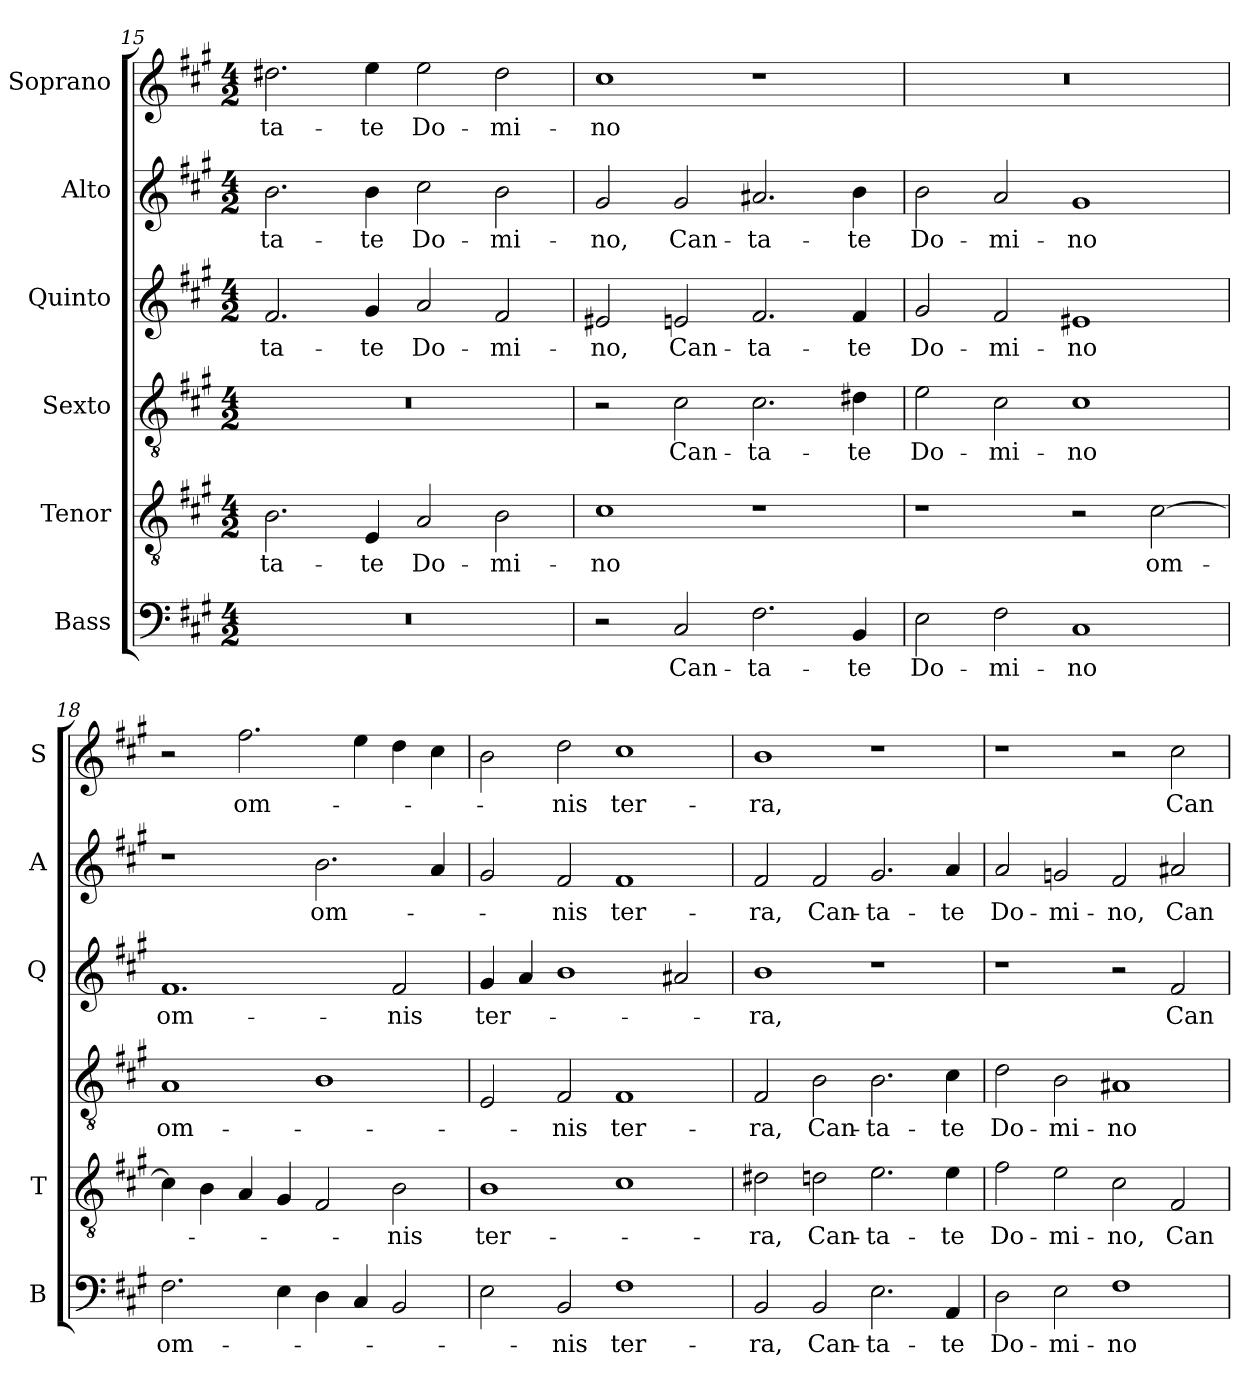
**kern	**text	**kern	**text	**kern	**text	**kern	**text	**kern	**text	**kern	**text
*part6	*part6	*part5	*part5	*part4	*part4	*part3	*part3	*part2	*part2	*part1	*part1
*staff6	*staff6	*staff5	*staff5	*staff4	*staff4	*staff3	*staff3	*staff2	*staff2	*staff1	*staff1
*I"Bass	*	*I"Tenor	*	*I"Sexto	*	*I"Quinto	*	*I"Alto	*	*I"Soprano	*
*I'B	*	*I'T	*	*	*	*I'Q	*	*I'A	*	*I'S	*
!!LO:PB:g=z
*clefF4	*	*clefGv2	*	*clefGv2	*	*clefG2	*	*clefG2	*	*clefG2	*
*k[f#c#g#]	*	*k[f#c#g#]	*	*k[f#c#g#]	*	*k[f#c#g#]	*	*k[f#c#g#]	*	*k[f#c#g#]	*
*A:	*	*A:	*	*A:	*	*A:	*	*A:	*	*A:	*
*M4/2	*	*M4/2	*	*M4/2	*	*M4/2	*	*M4/2	*	*M4/2	*
=15	=15	=15	=15	=15	=15	=15	=15	=15	=15	=15	=15
!	!	!	!LO:LY:b	!	!	!	!LO:LY:b	!	!LO:LY:b	!	!LO:LY:b
0r	.	2.B\	-ta-	0r	.	2.f#/	-ta-	2.b\	-ta-	2.dd#X\	-ta-
!	!	!	!LO:LY:b	!	!	!	!LO:LY:b	!	!LO:LY:b	!	!LO:LY:b
.	.	4E/	-te	.	.	4g#/	-te	4b\	-te	4ee\	-te
!	!	!	!LO:LY:b	!	!	!	!LO:LY:b	!	!LO:LY:b	!	!LO:LY:b
.	.	2A/	Do-	.	.	2a/	Do-	2cc#\	Do-	2ee\	Do-
!	!	!	!LO:LY:b	!	!	!	!LO:LY:b	!	!LO:LY:b	!	!LO:LY:b
.	.	2B\	-mi-	.	.	2f#/	-mi-	2b\	-mi-	2dd#\	-mi-
=16	=16	=16	=16	=16	=16	=16	=16	=16	=16	=16	=16
!	!	!	!LO:LY:b	!	!	!	!LO:LY:b	!	!LO:LY:b	!	!LO:LY:b
2r	.	1c#	-no	2r	.	2e#X/	-no,	2g#/	-no,	1cc#	-no
!	!LO:LY:b	!	!	!	!LO:LY:b	!	!LO:LY:b	!	!LO:LY:b	!	!
2C#/	Can-	.	.	2c#\	Can-	2en/	Can-	2g#/	Can-	.	.
!	!LO:LY:b	!	!	!	!LO:LY:b	!	!LO:LY:b	!	!LO:LY:b	!	!
2.F#\	-ta-	1r	.	2.c#\	-ta-	2.f#/	-ta-	2.a#X/	-ta-	1r	.
!	!LO:LY:b	!	!	!	!LO:LY:b	!	!LO:LY:b	!	!LO:LY:b	!	!
4BB/	-te	.	.	4d#X\	-te	4f#/	-te	4b\	-te	.	.
=17	=17	=17	=17	=17	=17	=17	=17	=17	=17	=17	=17
!	!LO:LY:b	!	!	!	!LO:LY:b	!	!LO:LY:b	!	!LO:LY:b	!	!
2E\	Do-	1r	.	2e\	Do-	2g#/	Do-	2b\	Do-	0r	.
!	!LO:LY:b	!	!	!	!LO:LY:b	!	!LO:LY:b	!	!LO:LY:b	!	!
2F#\	-mi-	.	.	2c#\	-mi-	2f#/	-mi-	2a/	-mi-	.	.
!	!LO:LY:b	!	!	!	!LO:LY:b	!	!LO:LY:b	!	!LO:LY:b	!	!
1C#	-no	2r	.	1c#	-no	1e#X	-no	1g#	-no	.	.
!	!	!	!LO:LY:b	!	!	!	!	!	!	!	!
.	.	[2c#\	om-	.	.	.	.	.	.	.	.
=18	=18	=18	=18	=18	=18	=18	=18	=18	=18	=18	=18
!	!LO:LY:b	!	!	!	!LO:LY:b	!	!LO:LY:b	!	!	!	!
2.F#\	om-	4c#\]	.	1A	om-	1.f#	om-	1r	.	2r	.
.	.	4B\	.	.	.	.	.	.	.	.	.
!	!	!	!	!	!	!	!	!	!	!	!LO:LY:b
.	.	4A/	.	.	.	.	.	.	.	2.ff#\	om-
4E\	.	4G#/	.	.	.	.	.	.	.	.	.
!	!	!	!	!	!	!	!	!	!LO:LY:b	!	!
4D\	.	2F#/	.	1B	.	.	.	2.b\	om-	.	.
4C#/	.	.	.	.	.	.	.	.	.	4ee\	.
!	!	!	!LO:LY:b	!	!	!	!LO:LY:b	!	!	!	!
2BB/	.	2B\	-nis	.	.	2f#/	-nis	.	.	4dd\	.
.	.	.	.	.	.	.	.	4a/	.	4cc#\	.
!!LO:LB:g=z
=19	=19	=19	=19	=19	=19	=19	=19	=19	=19	=19	=19
!	!	!	!LO:LY:b	!	!	!	!LO:LY:b	!	!	!	!
2E\	.	1B	ter-	2E/	.	4g#/	ter-	2g#/	.	2b\	.
.	.	.	.	.	.	4a/	.	.	.	.	.
!	!LO:LY:b	!	!	!	!LO:LY:b	!	!	!	!LO:LY:b	!	!LO:LY:b
2BB/	-nis	.	.	2F#/	-nis	1b	.	2f#/	-nis	2dd\	-nis
!	!LO:LY:b	!	!	!	!LO:LY:b	!	!	!	!LO:LY:b	!	!LO:LY:b
1F#	ter-	1c#	.	1F#	ter-	.	.	1f#	ter-	1cc#	ter-
.	.	.	.	.	.	2a#X/	.	.	.	.	.
=20	=20	=20	=20	=20	=20	=20	=20	=20	=20	=20	=20
!	!LO:LY:b	!	!LO:LY:b	!	!LO:LY:b	!	!LO:LY:b	!	!LO:LY:b	!	!LO:LY:b
2BB/	-ra,	2d#X\	-ra,	2F#/	-ra,	1b	-ra,	2f#/	-ra,	1b	-ra,
!	!LO:LY:b	!	!LO:LY:b	!	!LO:LY:b	!	!	!	!LO:LY:b	!	!
2BB/	Can-	2dn\	Can-	2B\	Can-	.	.	2f#/	Can-	.	.
!	!LO:LY:b	!	!LO:LY:b	!	!LO:LY:b	!	!	!	!LO:LY:b	!	!
2.E\	-ta-	2.e\	-ta-	2.B\	-ta-	1r	.	2.g#/	-ta-	1r	.
!	!LO:LY:b	!	!LO:LY:b	!	!LO:LY:b	!	!	!	!LO:LY:b	!	!
4AA/	-te	4e\	-te	4c#\	-te	.	.	4a/	-te	.	.
=21	=21	=21	=21	=21	=21	=21	=21	=21	=21	=21	=21
!	!LO:LY:b	!	!LO:LY:b	!	!LO:LY:b	!	!	!	!LO:LY:b	!	!
2D\	Do-	2f#\	Do-	2d\	Do-	1r	.	2a/	Do-	1r	.
!	!LO:LY:b	!	!LO:LY:b	!	!LO:LY:b	!	!	!	!LO:LY:b	!	!
2E\	-mi-	2e\	-mi-	2B\	-mi-	.	.	2gn/	-mi-	.	.
!	!LO:LY:b	!	!LO:LY:b	!	!LO:LY:b	!	!	!	!LO:LY:b	!	!
1F#	-no	2c#\	-no,	1A#X	-no	2r	.	2f#/	-no,	2r	.
!	!	!	!LO:LY:b	!	!	!	!LO:LY:b	!	!LO:LY:b	!	!LO:LY:b
.	.	2F#/	Can-	.	.	2f#/	Can-	2a#X/	Can-	2cc#\	Can-
=	=	=	=	=	=	=	=	=	=	=	=
*-	*-	*-	*-	*-	*-	*-	*-	*-	*-	*-	*-
